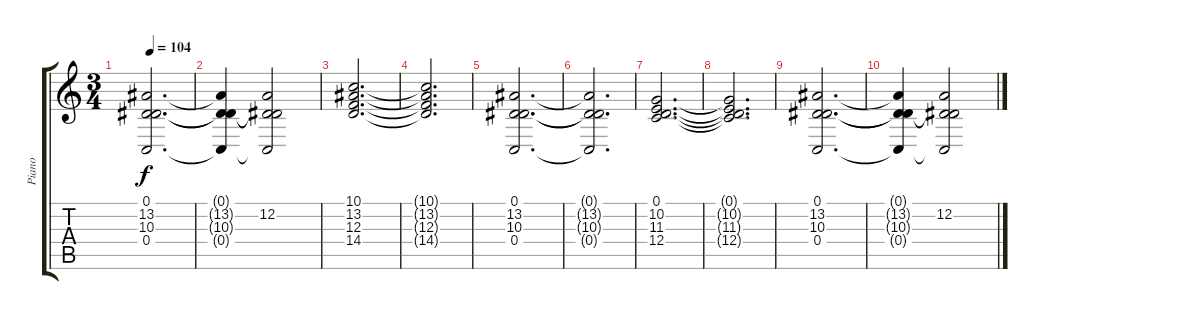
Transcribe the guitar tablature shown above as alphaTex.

\track ("Piano" "Piano") {instrument acousticgrandpiano}
\staff {score tabs}
\tuning (D4 A3 F3 C3 G2 C2) {hide}
\ts (3 4)
\tempo 104
\clef g2
\ks c
(0.1 13.2 10.3 0.4).2{d dy f} |
(0.1{t} 13.2{t} 10.3{t} 0.4{t}).4 (0.1{t} 12.2 10.3{t} 0.4{t}).2 |
(10.1 13.2 12.3 14.4).2{d volume 2} |
(10.1{t} 13.2{t} 12.3{t} 14.4{t}).2{d} |
(0.1 13.2 10.3 0.4).2{d} |
(0.1{t} 13.2{t} 10.3{t} 0.4{t}).2{d} |
(0.1 10.2 11.3 12.4).2{d volume 0} |
(0.1{t} 10.2{t} 11.3{t} 12.4{t}).2{d} |
(0.1 13.2 10.3 0.4).2{d} |
(0.1{t} 13.2{t} 10.3{t} 0.4{t}).4 (0.1{t} 12.2 10.3{t} 0.4{t}).2
